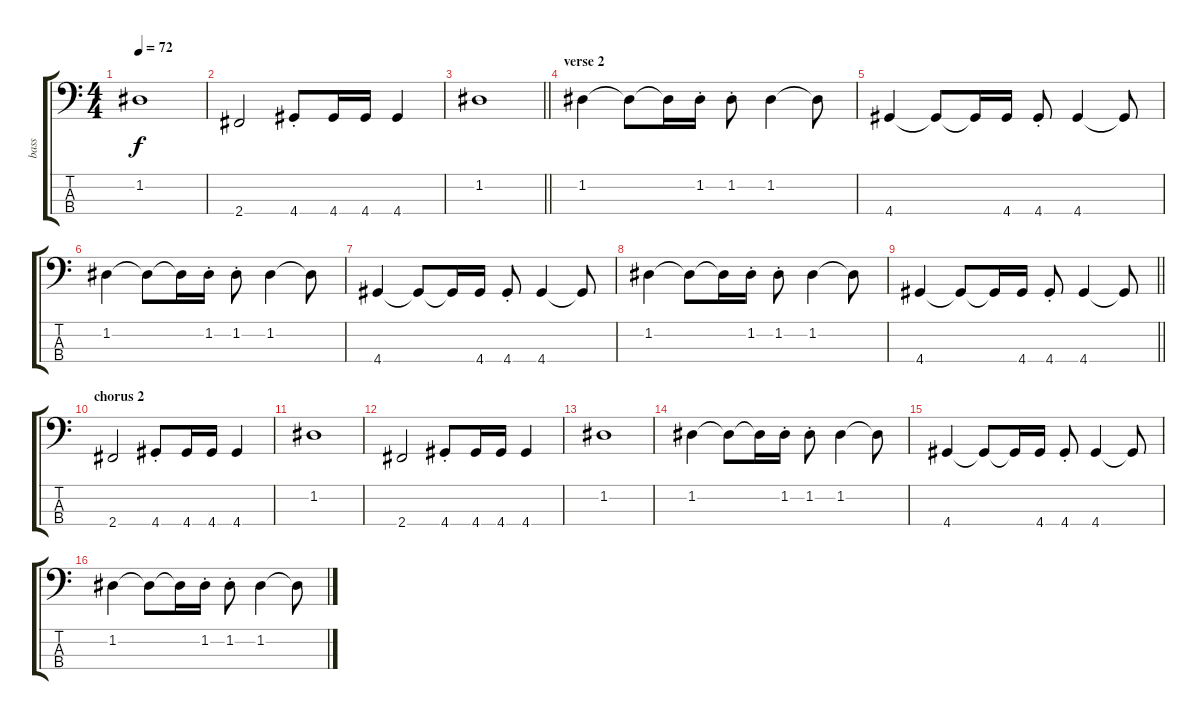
\track ("bass" "bass") {instrument electricbassfinger}
\staff {score tabs}
\tuning (G2 D2 A1 E1) {hide}
\ts (4 4)
\tempo 72
\clef f4
\ks c
1.2.1{dy f} |
2.4.2 4.4{st}.8 4.4.16 4.4.16 4.4.4 |
\barLineRight lightlight
1.2.1 |
\section ("" "verse 2")
1.2.4 1.2{t}.8 1.2{t}.16 1.2{st}.16 1.2{st}.8 1.2.4 1.2{t}.8 |
4.4.4 4.4{t}.8 4.4{t}.16 4.4.16 4.4{st}.8 4.4.4 4.4{t}.8 |
1.2.4 1.2{t}.8 1.2{t}.16 1.2{st}.16 1.2{st}.8 1.2.4 1.2{t}.8 |
4.4.4 4.4{t}.8 4.4{t}.16 4.4.16 4.4{st}.8 4.4.4 4.4{t}.8 |
1.2.4 1.2{t}.8 1.2{t}.16 1.2{st}.16 1.2{st}.8 1.2.4 1.2{t}.8 |
\barLineRight lightlight
4.4.4 4.4{t}.8 4.4{t}.16 4.4.16 4.4{st}.8 4.4.4 4.4{t}.8 |
\section ("" "chorus 2")
2.4.2 4.4{st}.8 4.4.16 4.4.16 4.4.4 |
1.2.1 |
2.4.2 4.4{st}.8 4.4.16 4.4.16 4.4.4 |
1.2.1 |
1.2.4 1.2{t}.8 1.2{t}.16 1.2{st}.16 1.2{st}.8 1.2.4 1.2{t}.8 |
4.4.4 4.4{t}.8 4.4{t}.16 4.4.16 4.4{st}.8 4.4.4 4.4{t}.8 |
1.2.4 1.2{t}.8 1.2{t}.16 1.2{st}.16 1.2{st}.8 1.2.4 1.2{t}.8
